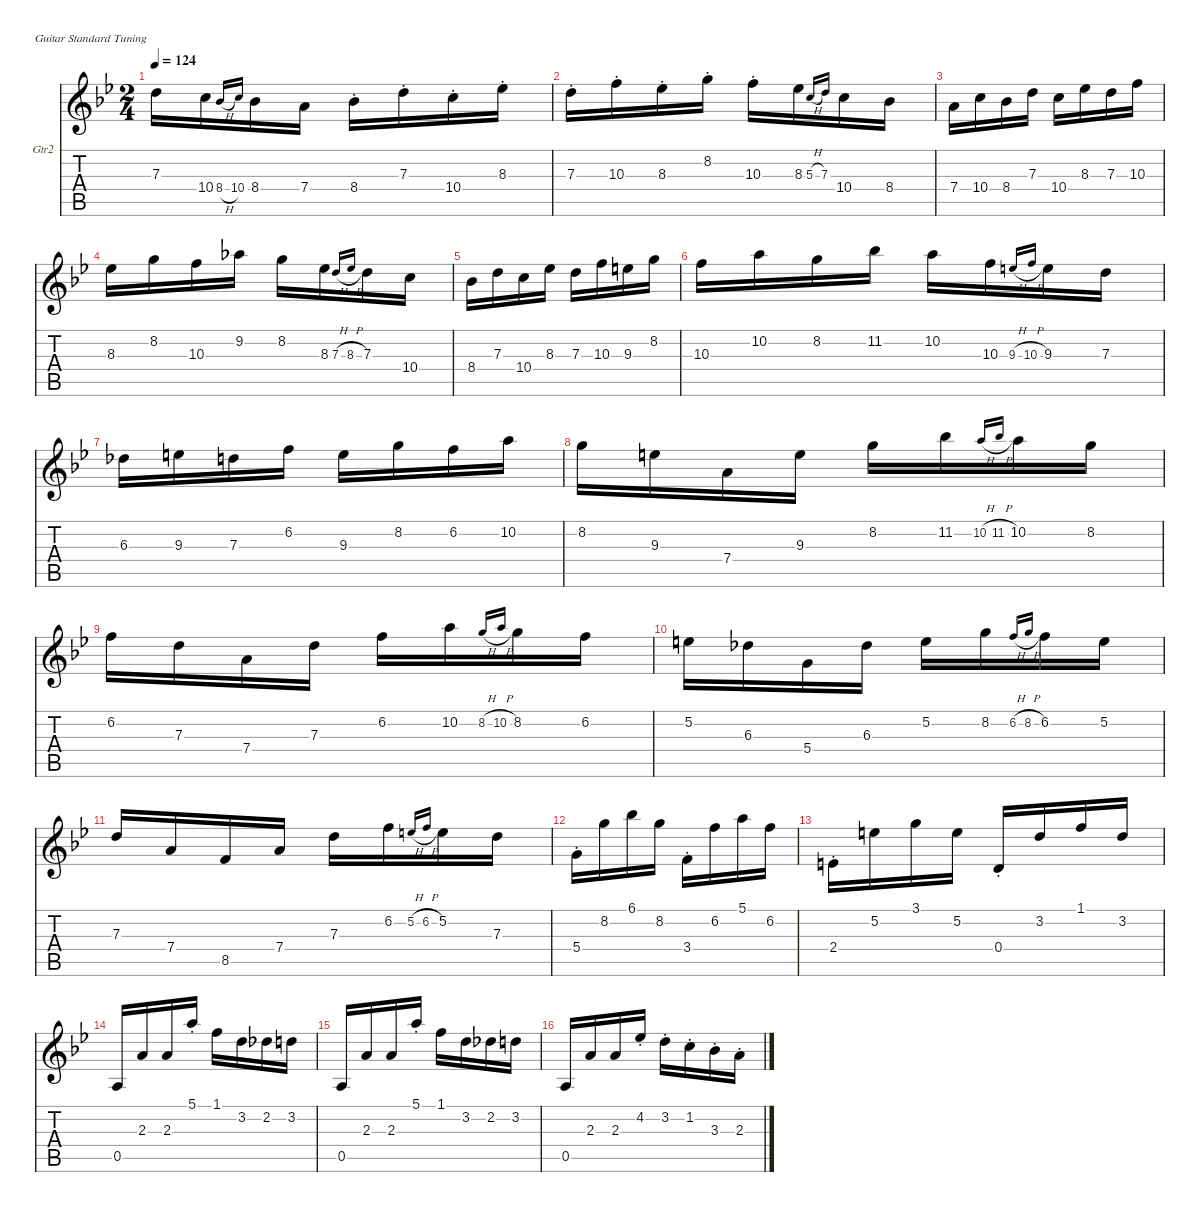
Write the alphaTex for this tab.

\defaultSystemsLayout 4
\hideDynamics
\bracketExtendMode nobrackets
\firstSystemTrackNameOrientation horizontal
\otherSystemsTrackNameOrientation horizontal
\track ("Electric Guitar 2" "Gtr2") {instrument distortionguitar}
\staff {score tabs}
\tuning (E4 B3 G3 D3 A2 E2)
\ts (2 4)
\tempo 124
\clef g2
\ks gminor
7.3.16{dy f} 10.4.16 8.4{h}.16{gr onbeat} 10.4.16{gr onbeat} 8.4.16 7.4.16{beam split} 8.4{st}.16 7.3{st}.16 10.4{st}.16 8.3{st}.16 |
7.3{st}.16 10.3{st}.16 8.3{st}.16 8.2{st}.16{beam split} 10.3{st}.16 8.3.16 5.3{h}.16{gr onbeat} 7.3.16{gr onbeat} 10.4.16 8.4.16 |
7.4.16 10.4.16 8.4.16 7.3.16{beam split} 10.4.16 8.3.16 7.3.16 10.3.16 |
8.3.16 8.2.16 10.3.16 9.2.16{beam split} 8.2.16 8.3.16 7.3{h}.16{gr onbeat} 8.3{h}.16{gr onbeat} 7.3.16 10.4.16 |
8.4.16 7.3.16 10.4.16 8.3.16{beam split} 7.3.16 10.3.16 9.3.16 8.2.16 |
10.3.16 10.2.16 8.2.16 11.2.16{beam split} 10.2.16 10.3.16 9.3{h}.16{gr onbeat} 10.3{h}.16{gr onbeat} 9.3.16 7.3.16 |
6.3.16 9.3.16 7.3.16 6.2.16{beam split} 9.3.16 8.2.16 6.2.16 10.2.16 |
8.2.16 9.3.16 7.4.16 9.3.16{beam split} 8.2.16 11.2.16 10.2{h}.16{gr onbeat} 11.2{h}.16{gr onbeat} 10.2.16 8.2.16 |
6.2.16 7.3.16 7.4.16 7.3.16{beam split} 6.2.16 10.2.16 8.2{h}.16{gr onbeat} 10.2{h}.16{gr onbeat} 8.2.16 6.2.16 |
5.2.16 6.3.16 5.4.16 6.3.16{beam split} 5.2.16 8.2.16 6.2{h}.16{gr onbeat} 8.2{h}.16{gr onbeat} 6.2.16 5.2.16 |
7.3.16 7.4.16 8.5.16 7.4.16{beam split} 7.3.16 6.2.16 5.2{h}.16{gr onbeat} 6.2{h}.16{gr onbeat} 5.2.16 7.3.16 |
5.4{st}.16 8.2.16 6.1.16 8.2.16{beam split} 3.4{st}.16 6.2.16 5.1.16 6.2.16 |
2.4{st}.16 5.2.16 3.1.16 5.2.16{beam split} 0.4{st}.16 3.2.16 1.1.16 3.2.16 |
0.5.16 2.3.16 2.3.16 5.1{st}.16{beam split} 1.1.16 3.2.16 2.2.16 3.2.16 |
0.5.16 2.3.16 2.3.16 5.1{st}.16{beam split} 1.1.16 3.2.16 2.2.16 3.2.16 |
0.5.16 2.3.16 2.3.16 4.2{st}.16{beam split} 3.2{st}.16 1.2{st}.16 3.3{st}.16 2.3{st}.16
